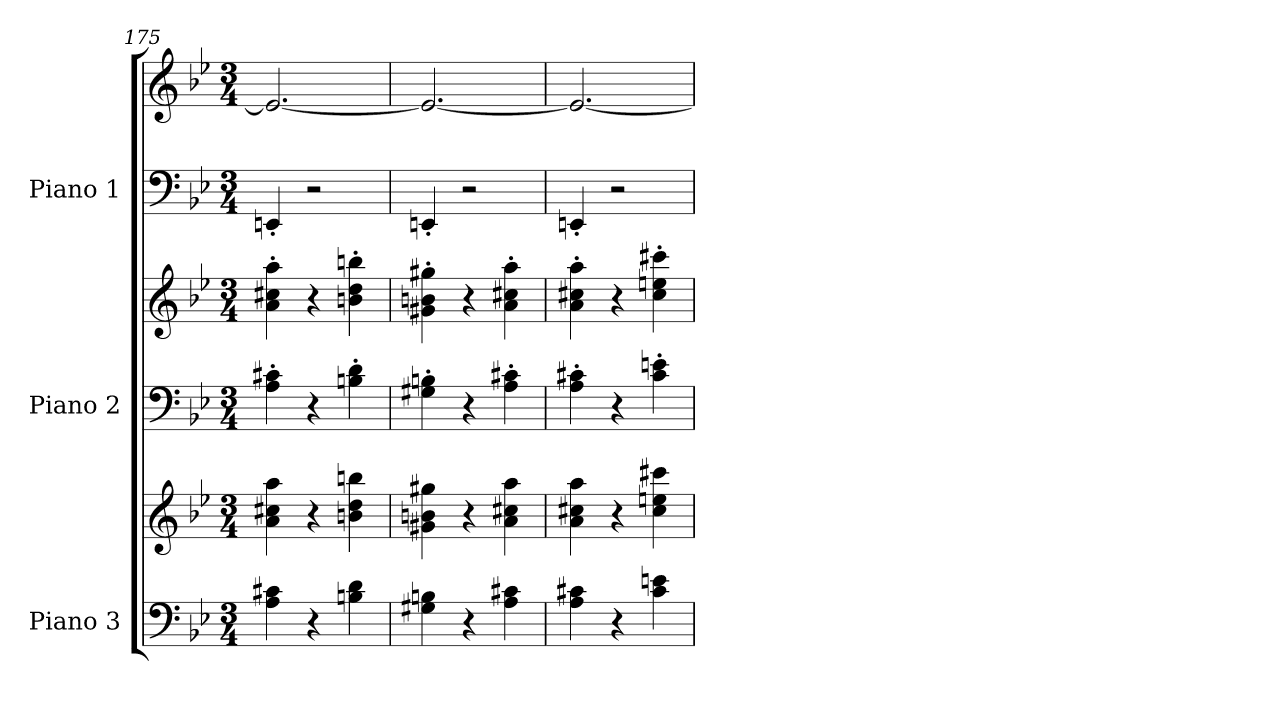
**kern	**kern	**kern	**kern	**kern	**kern
*part3	*part3	*part2	*part2	*part1	*part1
*staff6	*staff5	*staff4	*staff3	*staff2	*staff1
*I"Piano 3	*	*I"Piano 2	*	*I"Piano 1	*
*I'Pno. 3	*	*I'Pno. 2	*	*I'Pno. 1	*
*clefF4	*clefG2	*clefF4	*clefG2	*clefF4	*clefG2
*k[b-e-]	*k[b-e-]	*k[b-e-]	*k[b-e-]	*k[b-e-]	*k[b-e-]
*M3/4	*M3/4	*M3/4	*M3/4	*M3/4	*M3/4
=175	=175	=175	=175	=175	=175
4A\ 4c#X\	4a\ 4cc#X\ 4aa\	4A\' 4c#X\'	4a\' 4cc#X\' 4aa\'	4EEn'/	2.e/_
4r	4r	4r	4r	2r	.
4Bn\ 4d\	4bn\ 4dd\ 4bbn\	4Bn\' 4d\'	4bn\' 4dd\' 4bbn\'	.	.
!!LO:LB:g=z
=176	=176	=176	=176	=176	=176
4G#X\ 4Bn\	4g#X\ 4bn\ 4gg#X\	4G#X\' 4Bn\'	4g#X\' 4bn\' 4gg#X\'	4EEn'/	2.e/_
4r	4r	4r	4r	2r	.
4A\ 4c#X\	4a\ 4cc#X\ 4aa\	4A\' 4c#X\'	4a\' 4cc#X\' 4aa\'	.	.
=177	=177	=177	=177	=177	=177
4A\ 4c#X\	4a\ 4cc#X\ 4aa\	4A\' 4c#X\'	4a\' 4cc#X\' 4aa\'	4EEn'/	2.e/_
4r	4r	4r	4r	2r	.
4c#\ 4en\	4cc#\ 4een\ 4ccc#X\	4c#\' 4en\'	4cc#\' 4een\' 4ccc#X\'	.	.
=	=	=	=	=	=
*-	*-	*-	*-	*-	*-
